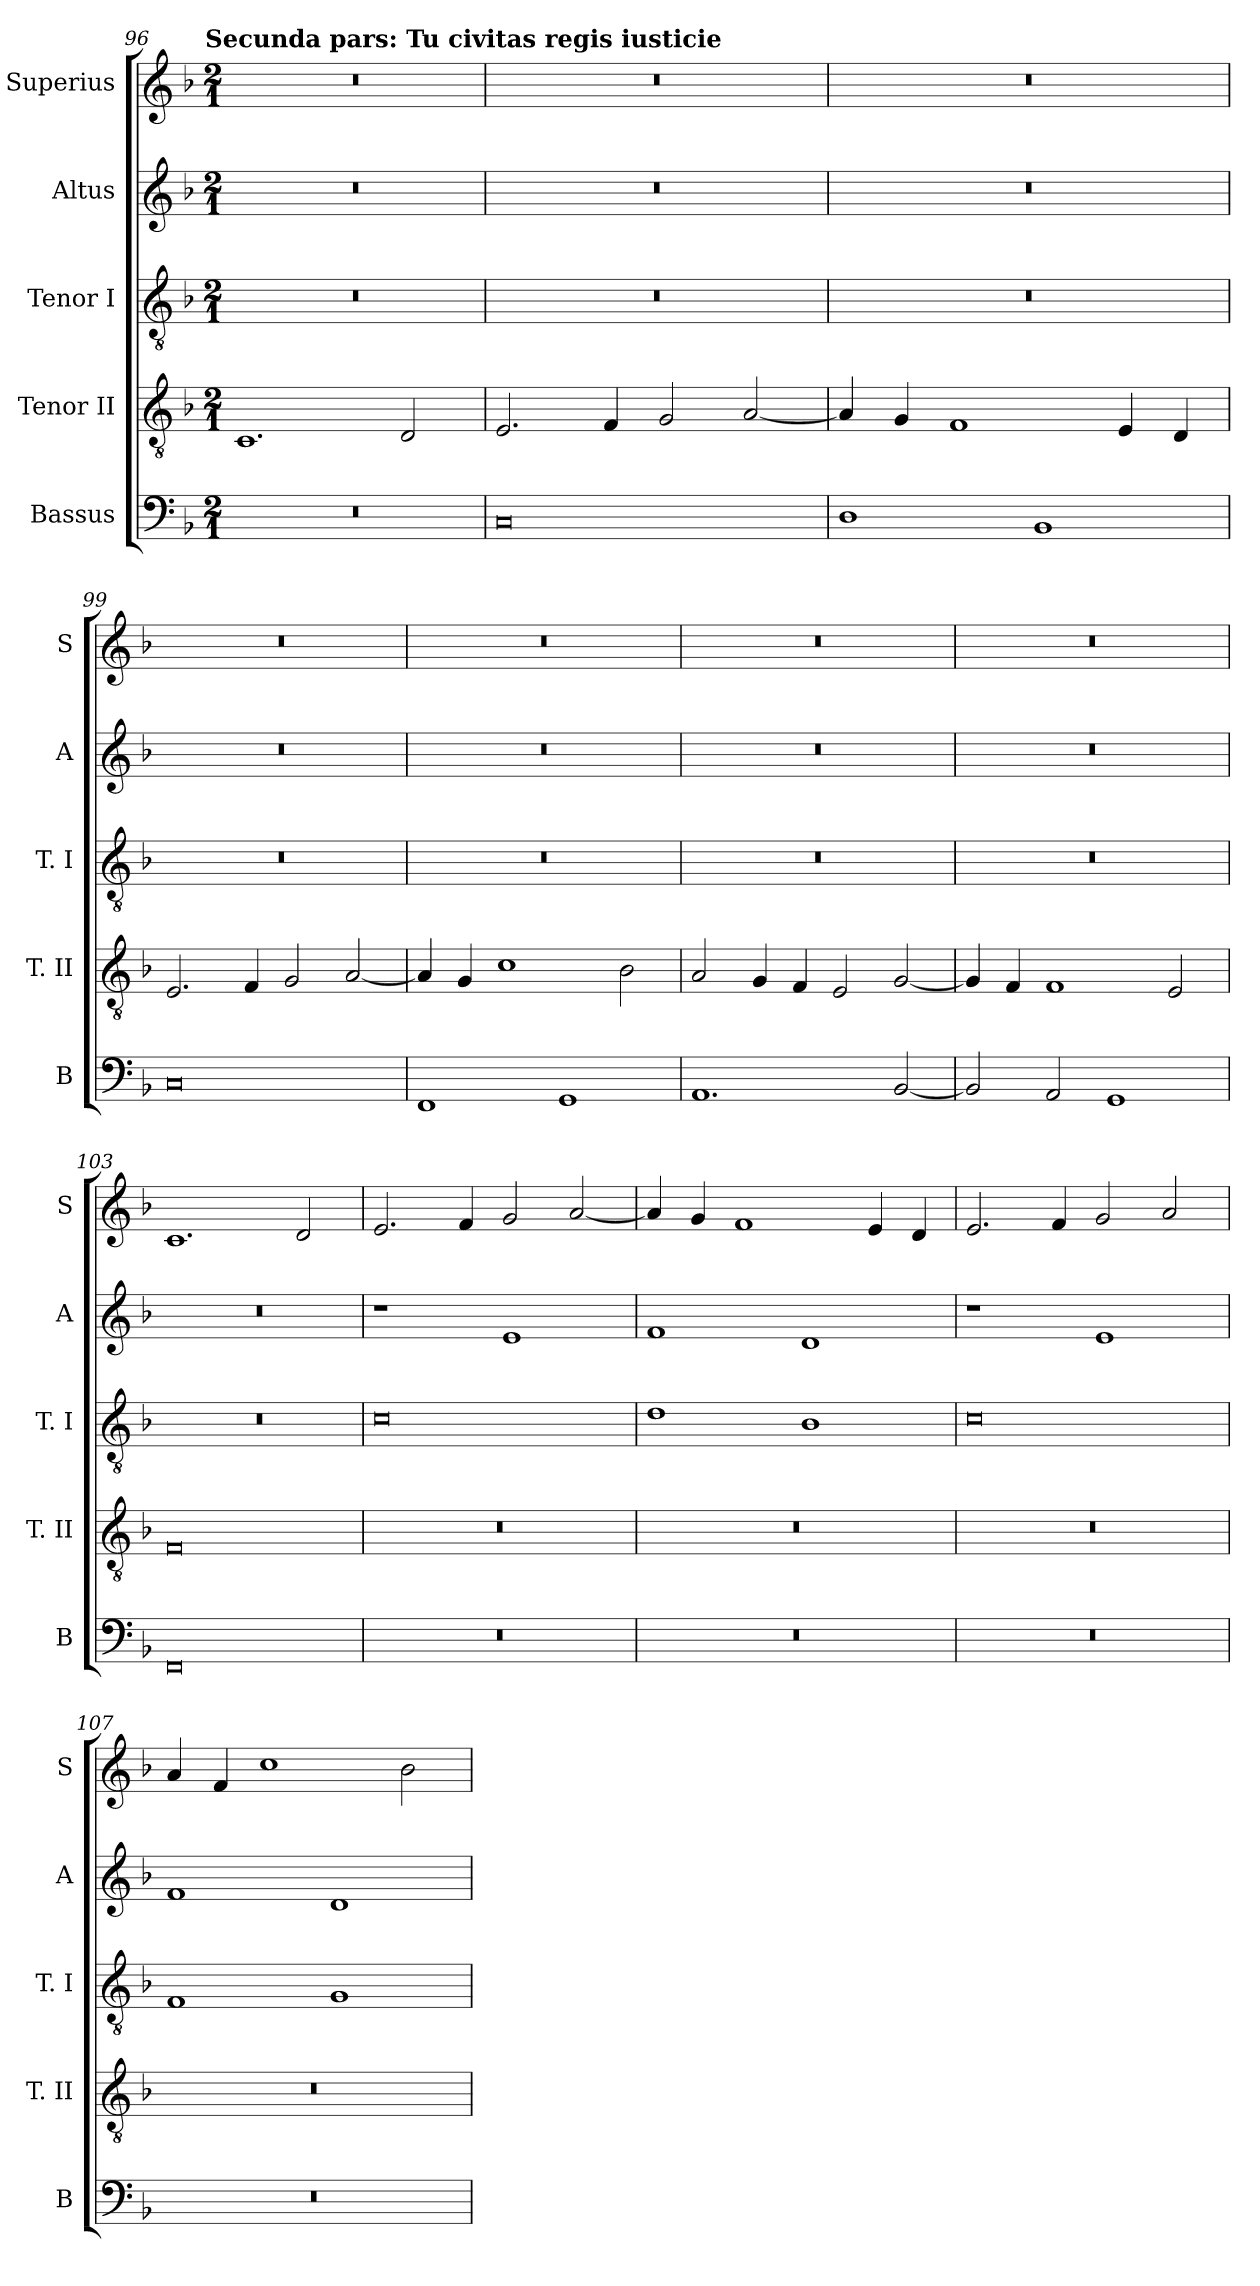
**kern	**kern	**kern	**kern	**kern
*part5	*part4	*part3	*part2	*part1
*staff5	*staff4	*staff3	*staff2	*staff1
*I"Bassus	*I"Tenor II	*I"Tenor I	*I"Altus	*I"Superius
*I'B	*I'T. II	*I'T. I	*I'A	*I'S
*clefF4	*clefGv2	*clefGv2	*clefG2	*clefG2
*k[b-]	*k[b-]	*k[b-]	*k[b-]	*k[b-]
*F:	*F:	*F:	*F:	*F:
!!LO:TX:omd:t=Secunda pars&colon; Tu civitas regis iusticie
*M2/1	*M2/1	*M2/1	*M2/1	*M2/1
=96	=96	=96	=96	=96
0r	1.C	0r	0r	0r
.	2D	.	.	.
=97	=97	=97	=97	=97
0C	2.E	0r	0r	0r
.	4F	.	.	.
.	2G	.	.	.
.	[2A	.	.	.
=98	=98	=98	=98	=98
1D	4A]	0r	0r	0r
.	4G	.	.	.
.	1F	.	.	.
1BB-	.	.	.	.
.	4E	.	.	.
.	4D	.	.	.
=99	=99	=99	=99	=99
0C	2.E	0r	0r	0r
.	4F	.	.	.
.	2G	.	.	.
.	[2A	.	.	.
=100	=100	=100	=100	=100
1FF	4A]	0r	0r	0r
.	4G	.	.	.
.	1c	.	.	.
1GG	.	.	.	.
.	2B-	.	.	.
=101	=101	=101	=101	=101
1.AA	2A	0r	0r	0r
.	4G	.	.	.
.	4F	.	.	.
.	2E	.	.	.
[2BB-	[2G	.	.	.
=102	=102	=102	=102	=102
2BB-]	4G]	0r	0r	0r
.	4F	.	.	.
2AA	1F	.	.	.
1GG	.	.	.	.
.	2E	.	.	.
=103	=103	=103	=103	=103
0FF	0F	0r	0r	1.c
.	.	.	.	2d
=104	=104	=104	=104	=104
0r	0r	0c	1r	2.e
.	.	.	.	4f
.	.	.	1e	2g
.	.	.	.	[2a
=105	=105	=105	=105	=105
0r	0r	1d	1f	4a]
.	.	.	.	4g
.	.	.	.	1f
.	.	1B-	1d	.
.	.	.	.	4e
.	.	.	.	4d
=106	=106	=106	=106	=106
0r	0r	0c	1r	2.e
.	.	.	.	4f
.	.	.	1e	2g
.	.	.	.	2a
=107	=107	=107	=107	=107
0r	0r	1F	1f	4a
.	.	.	.	4f
.	.	.	.	1cc
.	.	1G	1d	.
.	.	.	.	2b-
=	=	=	=	=
*-	*-	*-	*-	*-
